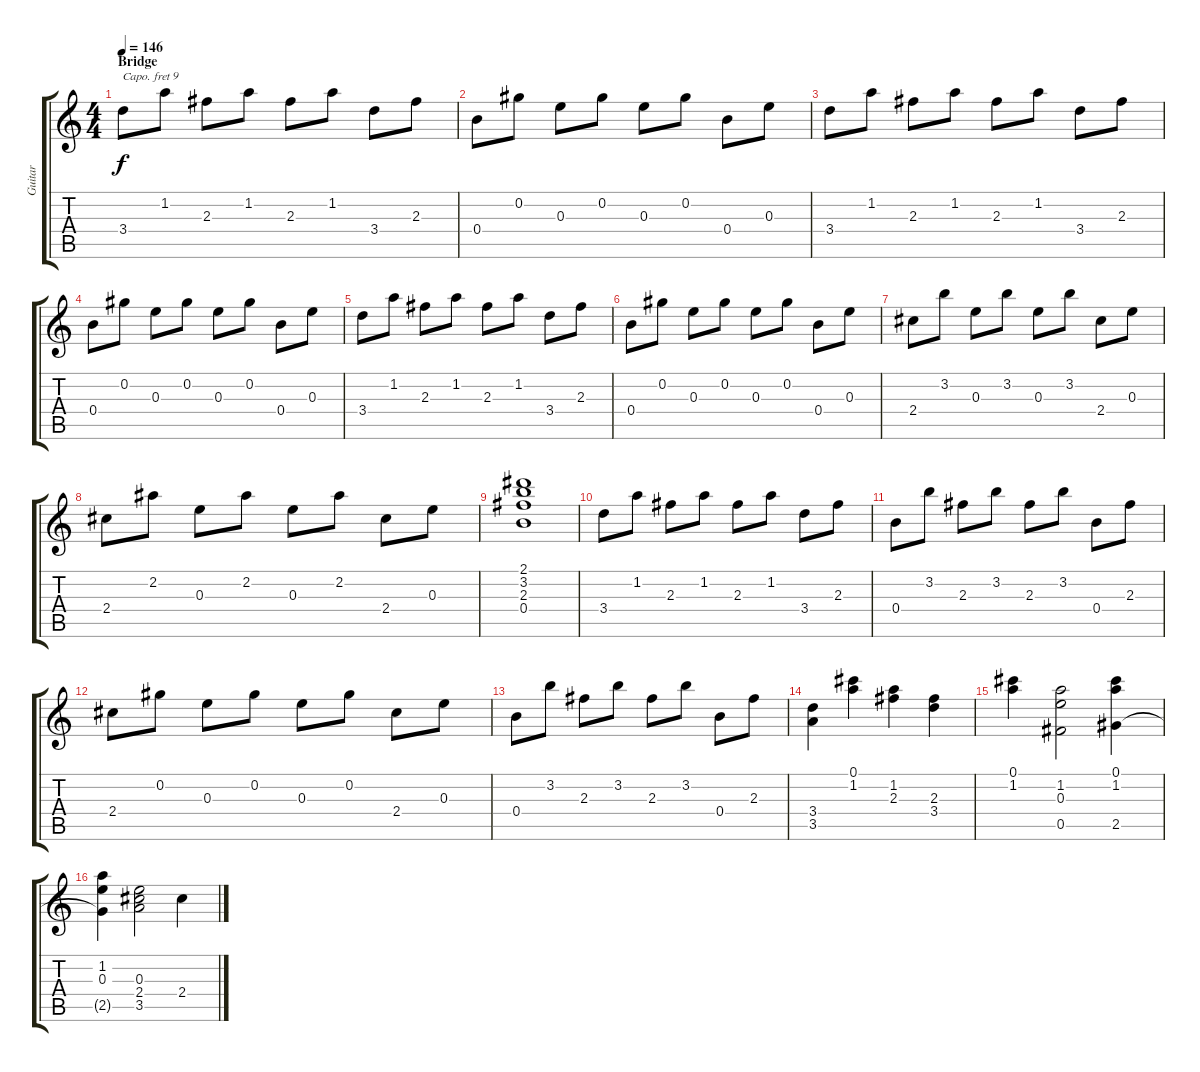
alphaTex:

\track ("Guitar" "Guitar") {instrument acousticguitarsteel}
\staff {score tabs}
\capo 9
\tuning (E4 B3 G3 D3 A2 E2) {hide}
\ts (4 4)
\section ("" "Bridge")
\tempo 146
\clef g2
\ks c
3.4.8{dy f} 1.2.8 2.3.8 1.2.8 2.3.8 1.2.8 3.4.8 2.3.8 |
0.4.8 0.2.8 0.3.8 0.2.8 0.3.8 0.2.8 0.4.8 0.3.8 |
3.4.8 1.2.8 2.3.8 1.2.8 2.3.8 1.2.8 3.4.8 2.3.8 |
0.4.8 0.2.8 0.3.8 0.2.8 0.3.8 0.2.8 0.4.8 0.3.8 |
3.4.8 1.2.8 2.3.8 1.2.8 2.3.8 1.2.8 3.4.8 2.3.8 |
0.4.8 0.2.8 0.3.8 0.2.8 0.3.8 0.2.8 0.4.8 0.3.8 |
2.4.8 3.2.8 0.3.8 3.2.8 0.3.8 3.2.8 2.4.8 0.3.8 |
2.4.8 2.2.8 0.3.8 2.2.8 0.3.8 2.2.8 2.4.8 0.3.8 |
(2.1 3.2 2.3 0.4).1 |
3.4.8 1.2.8 2.3.8 1.2.8 2.3.8 1.2.8 3.4.8 2.3.8 |
0.4.8 3.2.8 2.3.8 3.2.8 2.3.8 3.2.8 0.4.8 2.3.8 |
2.4.8 0.2.8 0.3.8 0.2.8 0.3.8 0.2.8 2.4.8 0.3.8 |
0.4.8 3.2.8 2.3.8 3.2.8 2.3.8 3.2.8 0.4.8 2.3.8 |
(3.4 3.5).4 (0.1 1.2).4 (1.2 2.3).4 (2.3 3.4).4 |
(0.1 1.2).4 (1.2 0.3 0.5).2 (0.1 1.2 2.5).4 |
(1.2 0.3 2.5{t}).4 (0.3 2.4 3.5).2 2.4.4
